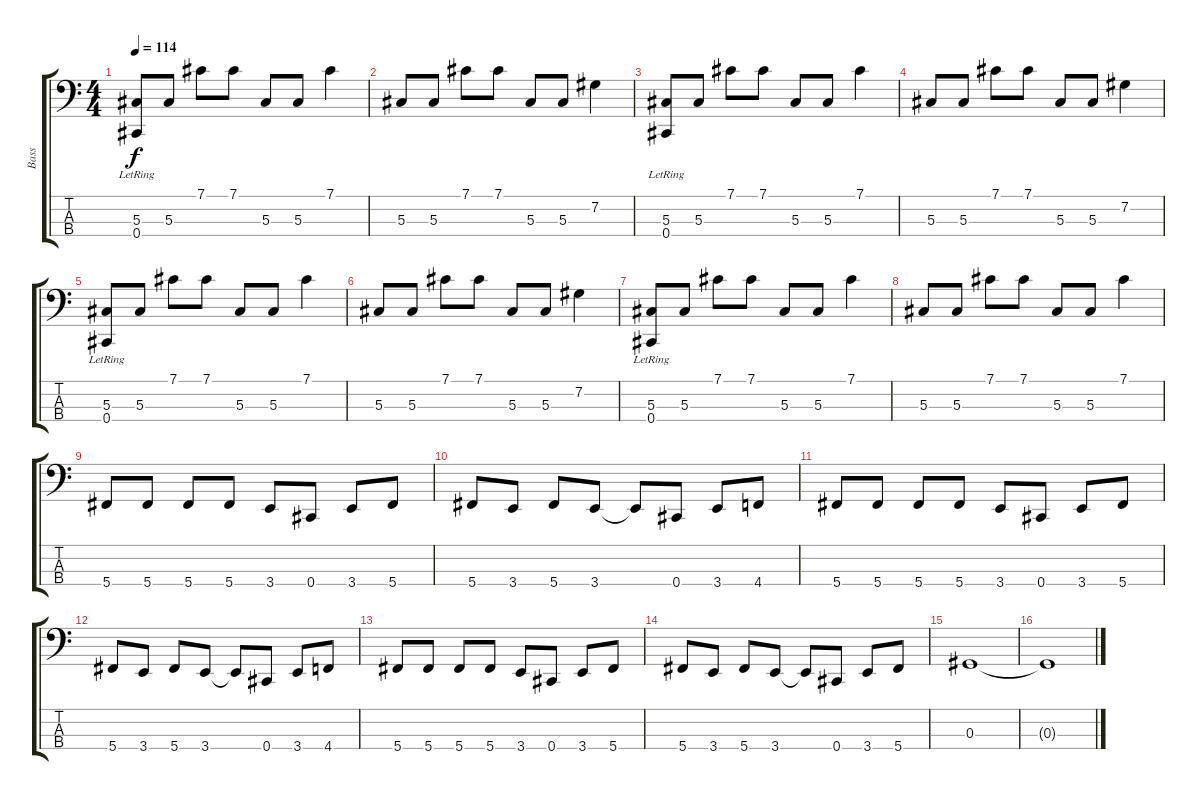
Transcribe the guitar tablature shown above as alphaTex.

\track ("Bass" "Bass") {instrument electricbasspick}
\staff {score tabs}
\tuning (Gb2 Db2 Ab1 Db1) {hide}
\ts (4 4)
\tempo 114
\clef f4
\ks c
(5.3 0.4{lr}).8{dy f} 5.3.8 7.1.8 7.1.8 5.3.8 5.3.8 7.1.4 |
5.3.8 5.3.8 7.1.8 7.1.8 5.3.8 5.3.8 7.2.4 |
(5.3 0.4{lr}).8 5.3.8 7.1.8 7.1.8 5.3.8 5.3.8 7.1.4 |
5.3.8 5.3.8 7.1.8 7.1.8 5.3.8 5.3.8 7.2.4 |
(5.3 0.4{lr}).8 5.3.8 7.1.8 7.1.8 5.3.8 5.3.8 7.1.4 |
5.3.8 5.3.8 7.1.8 7.1.8 5.3.8 5.3.8 7.2.4 |
(5.3 0.4{lr}).8 5.3.8 7.1.8 7.1.8 5.3.8 5.3.8 7.1.4 |
5.3.8 5.3.8 7.1.8 7.1.8 5.3.8 5.3.8 7.1.4 |
5.4.8 5.4.8 5.4.8 5.4.8 3.4.8 0.4.8 3.4.8 5.4.8 |
5.4.8 3.4.8 5.4.8 3.4.8 3.4{t}.8 0.4.8 3.4.8 4.4.8 |
5.4.8 5.4.8 5.4.8 5.4.8 3.4.8 0.4.8 3.4.8 5.4.8 |
5.4.8 3.4.8 5.4.8 3.4.8 3.4{t}.8 0.4.8 3.4.8 4.4.8 |
5.4.8 5.4.8 5.4.8 5.4.8 3.4.8 0.4.8 3.4.8 5.4.8 |
5.4.8 3.4.8 5.4.8 3.4.8 3.4{t}.8 0.4.8 3.4.8 5.4.8 |
0.3.1 |
0.3{t}.1
